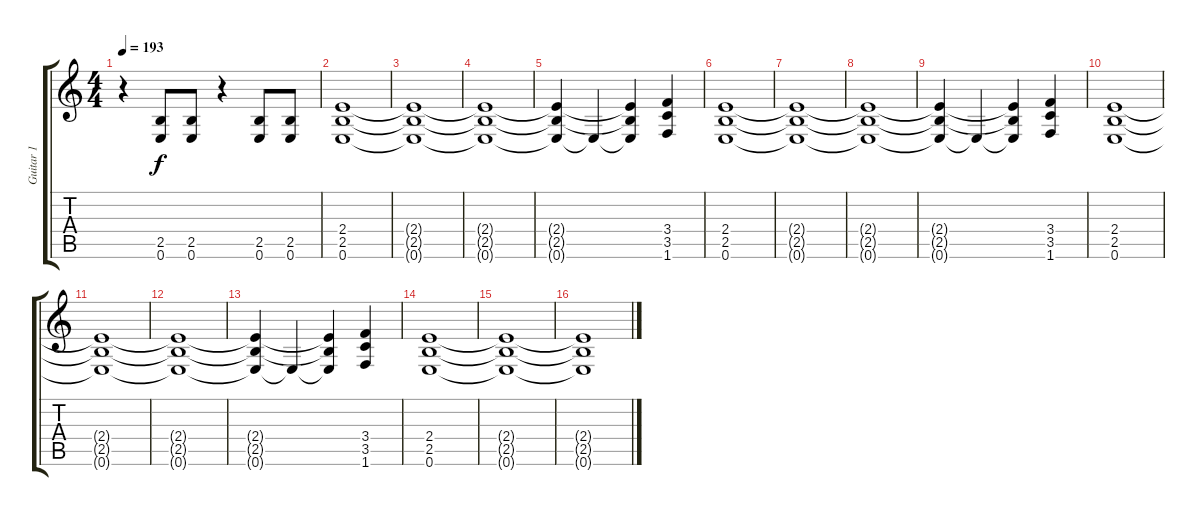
\track ("Guitar 1" "Guitar 1") {instrument distortionguitar}
\staff {score tabs}
\tuning (E4 B3 G3 D3 A2 E2) {hide}
\ts (4 4)
\tempo 193
\clef g2
\ks c
r.4{dy f} (2.5 0.6).8 (2.5 0.6).8 r.4 (2.5 0.6).8 (2.5 0.6).8 |
(2.4 2.5 0.6).1 |
(2.4{t} 2.5{t} 0.6{t}).1 |
(2.4{t} 2.5{t} 0.6{t}).1 |
(2.4{t} 2.5{t} 0.6{t}).4 0.6{t}.4 (2.4{t} 2.5{t} 0.6{t}).4 (3.4 3.5 1.6).4 |
(2.4 2.5 0.6).1 |
(2.4{t} 2.5{t} 0.6{t}).1 |
(2.4{t} 2.5{t} 0.6{t}).1 |
(2.4{t} 2.5{t} 0.6{t}).4 0.6{t}.4 (2.4{t} 2.5{t} 0.6{t}).4 (3.4 3.5 1.6).4 |
(2.4 2.5 0.6).1 |
(2.4{t} 2.5{t} 0.6{t}).1 |
(2.4{t} 2.5{t} 0.6{t}).1 |
(2.4{t} 2.5{t} 0.6{t}).4 0.6{t}.4 (2.4{t} 2.5{t} 0.6{t}).4 (3.4 3.5 1.6).4 |
(2.4 2.5 0.6).1 |
(2.4{t} 2.5{t} 0.6{t}).1 |
(2.4{t} 2.5{t} 0.6{t}).1
